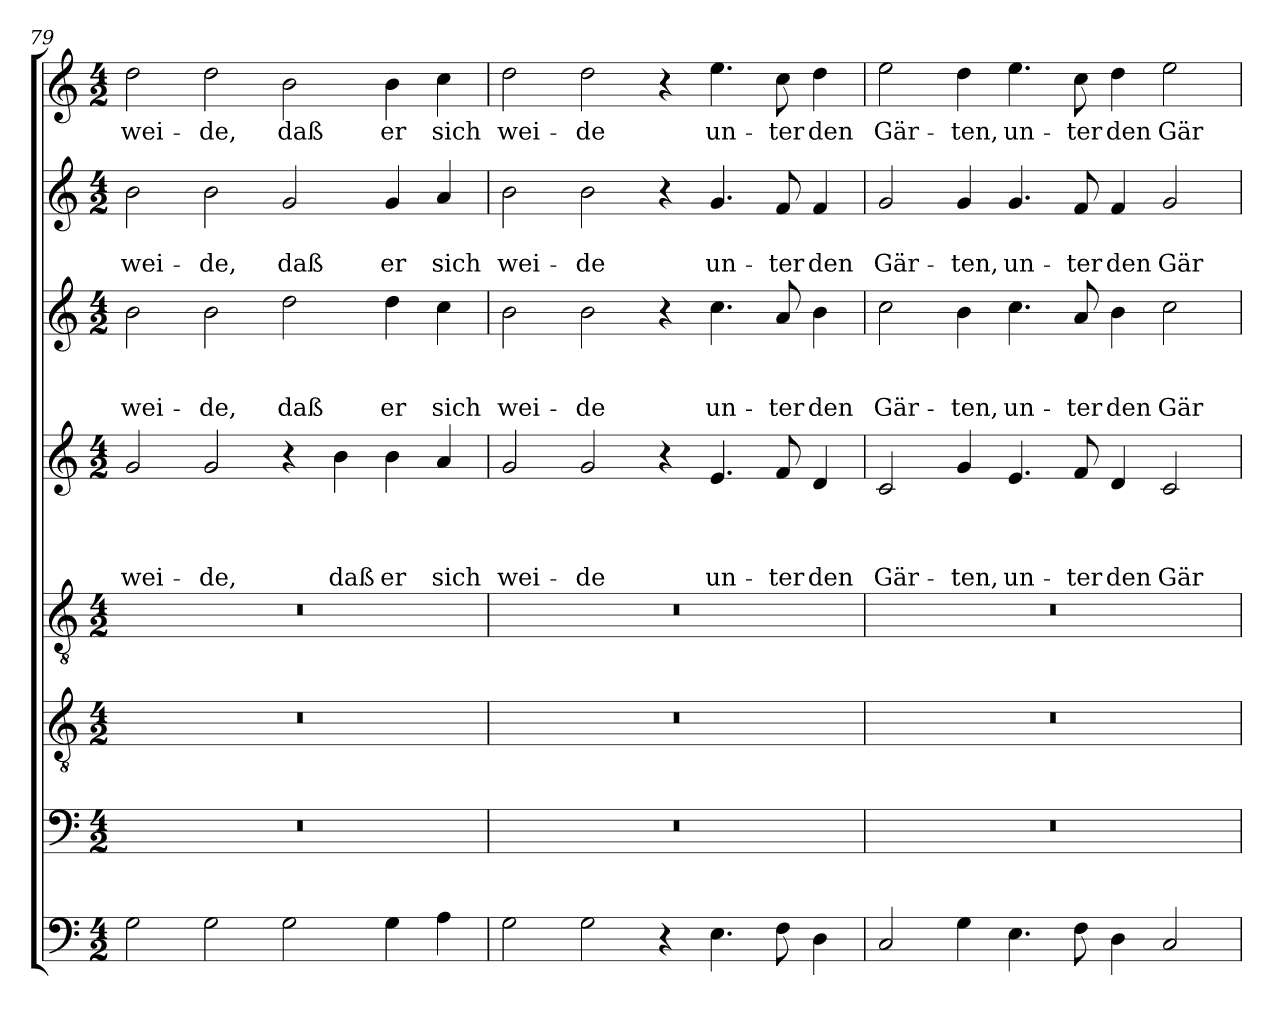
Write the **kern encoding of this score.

**kern	**kern	**kern	**kern	**kern	**text	**text	**text	**text	**kern	**text	**text	**text	**kern	**text	**text	**kern	**text
*part8	*part7	*part6	*part5	*part4	*part4	*part4	*part4	*part4	*part3	*part3	*part3	*part3	*part2	*part2	*part2	*part1	*part1
*staff8	*staff7	*staff6	*staff5	*staff4	*staff4	*staff4	*staff4	*staff4	*staff3	*staff3	*staff3	*staff3	*staff2	*staff2	*staff2	*staff1	*staff1
*clefF4	*clefF4	*clefGv2	*clefGv2	*clefG2	*	*	*	*	*clefG2	*	*	*	*clefG2	*	*	*clefG2	*
*k[]	*k[]	*k[]	*k[]	*k[]	*	*	*	*	*k[]	*	*	*	*k[]	*	*	*k[]	*
*C:	*C:	*C:	*C:	*C:	*	*	*	*	*C:	*	*	*	*C:	*	*	*C:	*
*M4/2	*M4/2	*M4/2	*M4/2	*M4/2	*	*	*	*	*M4/2	*	*	*	*M4/2	*	*	*M4/2	*
=79	=79	=79	=79	=79	=79	=79	=79	=79	=79	=79	=79	=79	=79	=79	=79	=79	=79
!	!	!	!	!	!	!	!	!LO:LY:b	!	!	!	!LO:LY:b	!	!	!LO:LY:b	!	!LO:LY:b
2G\	0r	0r	0r	2g/	.	.	.	wei-	2b\	.	.	wei-	2b\	.	wei-	2dd\	wei-
!	!	!	!	!	!	!	!	!LO:LY:b	!	!	!	!LO:LY:b	!	!	!LO:LY:b	!	!LO:LY:b
2G\	.	.	.	2g/	.	.	.	-de,	2b\	.	.	-de,	2b\	.	-de,	2dd\	-de,
!	!	!	!	!	!	!	!	!	!	!	!	!LO:LY:b	!	!	!LO:LY:b	!	!LO:LY:b
2G\	.	.	.	4r	.	.	.	.	2dd\	.	.	daß	2g/	.	daß	2b\	daß
!	!	!	!	!	!	!	!	!LO:LY:b	!	!	!	!	!	!	!	!	!
.	.	.	.	4b\	.	.	.	daß	.	.	.	.	.	.	.	.	.
!	!	!	!	!	!	!	!	!LO:LY:b	!	!	!	!LO:LY:b	!	!	!LO:LY:b	!	!LO:LY:b
4G\	.	.	.	4b\	.	.	.	er	4dd\	.	.	er	4g/	.	er	4b\	er
!	!	!	!	!	!	!	!	!LO:LY:b	!	!	!	!LO:LY:b	!	!	!LO:LY:b	!	!LO:LY:b
4A\	.	.	.	4a/	.	.	.	sich	4cc\	.	.	sich	4a/	.	sich	4cc\	sich
!!LO:PB:g=z
=80	=80	=80	=80	=80	=80	=80	=80	=80	=80	=80	=80	=80	=80	=80	=80	=80	=80
!	!	!	!	!	!	!	!	!LO:LY:b	!	!	!	!LO:LY:b	!	!	!LO:LY:b	!	!LO:LY:b
2G\	0r	0r	0r	2g/	.	.	.	wei-	2b\	.	.	wei-	2b\	.	wei-	2dd\	wei-
!	!	!	!	!	!	!	!	!LO:LY:b	!	!	!	!LO:LY:b	!	!	!LO:LY:b	!	!LO:LY:b
2G\	.	.	.	2g/	.	.	.	-de	2b\	.	.	-de	2b\	.	-de	2dd\	-de
4r	.	.	.	4r	.	.	.	.	4r	.	.	.	4r	.	.	4r	.
!	!	!	!	!	!	!	!	!LO:LY:b	!	!	!	!LO:LY:b	!	!	!LO:LY:b	!	!LO:LY:b
4.E\	.	.	.	4.e/	.	.	.	un-	4.cc\	.	.	un-	4.g/	.	un-	4.ee\	un-
!	!	!	!	!	!	!	!	!LO:LY:b	!	!	!	!LO:LY:b	!	!	!LO:LY:b	!	!LO:LY:b
8F\	.	.	.	8f/	.	.	.	-ter	8a/	.	.	-ter	8f/	.	-ter	8cc\	-ter
!	!	!	!	!	!	!	!	!LO:LY:b	!	!	!	!LO:LY:b	!	!	!LO:LY:b	!	!LO:LY:b
4D\	.	.	.	4d/	.	.	.	den	4b\	.	.	den	4f/	.	den	4dd\	den
=81	=81	=81	=81	=81	=81	=81	=81	=81	=81	=81	=81	=81	=81	=81	=81	=81	=81
!	!	!	!	!	!	!	!	!LO:LY:b	!	!	!	!LO:LY:b	!	!	!LO:LY:b	!	!LO:LY:b
2C/	0r	0r	0r	2c/	.	.	.	Gär-	2cc\	.	.	Gär-	2g/	.	Gär-	2ee\	Gär-
!	!	!	!	!	!	!	!	!LO:LY:b	!	!	!	!LO:LY:b	!	!	!LO:LY:b	!	!LO:LY:b
4G\	.	.	.	4g/	.	.	.	-ten,	4b\	.	.	-ten,	4g/	.	-ten,	4dd\	-ten,
!	!	!	!	!	!	!	!	!LO:LY:b	!	!	!	!LO:LY:b	!	!	!LO:LY:b	!	!LO:LY:b
4.E\	.	.	.	4.e/	.	.	.	un-	4.cc\	.	.	un-	4.g/	.	un-	4.ee\	un-
!	!	!	!	!	!	!	!	!LO:LY:b	!	!	!	!LO:LY:b	!	!	!LO:LY:b	!	!LO:LY:b
8F\	.	.	.	8f/	.	.	.	-ter	8a/	.	.	-ter	8f/	.	-ter	8cc\	-ter
!	!	!	!	!	!	!	!	!LO:LY:b	!	!	!	!LO:LY:b	!	!	!LO:LY:b	!	!LO:LY:b
4D\	.	.	.	4d/	.	.	.	den	4b\	.	.	den	4f/	.	den	4dd\	den
!	!	!	!	!	!	!	!	!LO:LY:b	!	!	!	!LO:LY:b	!	!	!LO:LY:b	!	!LO:LY:b
2C/	.	.	.	2c/	.	.	.	Gär-	2cc\	.	.	Gär-	2g/	.	Gär-	2ee\	Gär-
=	=	=	=	=	=	=	=	=	=	=	=	=	=	=	=	=	=
*-	*-	*-	*-	*-	*-	*-	*-	*-	*-	*-	*-	*-	*-	*-	*-	*-	*-
